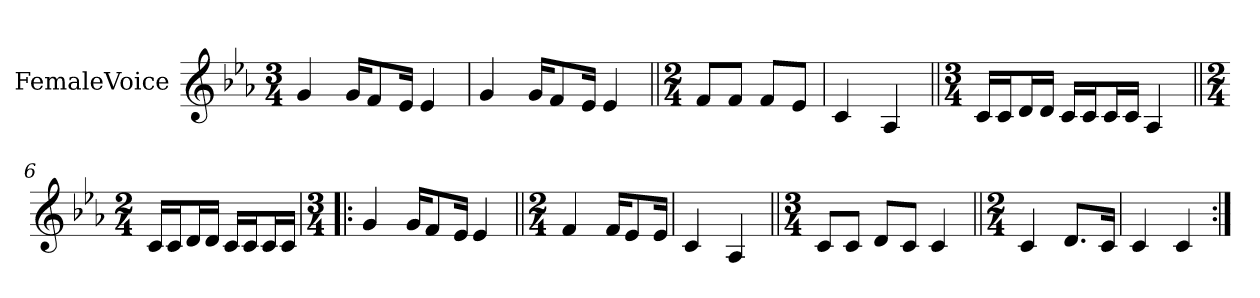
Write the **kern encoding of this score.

**kern
*part1
*staff1
*I"FemaleVoice
*clefG2
*k[b-e-a-]
*M3/4
*MM76
=
4g
16g/KL
8f/
16e-/Jk
4e-
=2
4g
16g/KL
8f/
16e-/Jk
4e-
=3||
*M2/4
8f/L
8f/J
8f/L
8e-/J
=4
4c
4A-
=5||
*M3/4
16c/LL
16c/J
16d/L
16d/JJ
16c/LL
16c/J
16c/L
16c/JJ
4A-
=6||
*M2/4
16c/LL
16c/J
16d/L
16d/JJ
16c/LL
16c/J
16c/L
16c/JJ
=7!|:
*M3/4
4g
16g/KL
8f/
16e-/Jk
4e-
=8||
*M2/4
4f
16f/KL
8e-/
16e-/Jk
=9
4c
4A-
=10||
*M3/4
8c/L
8c/J
8d/L
8c/J
4c
=11||
*M2/4
4c
8.d/L
16c/Jk
=12
4c
4c
=:|!
*-
